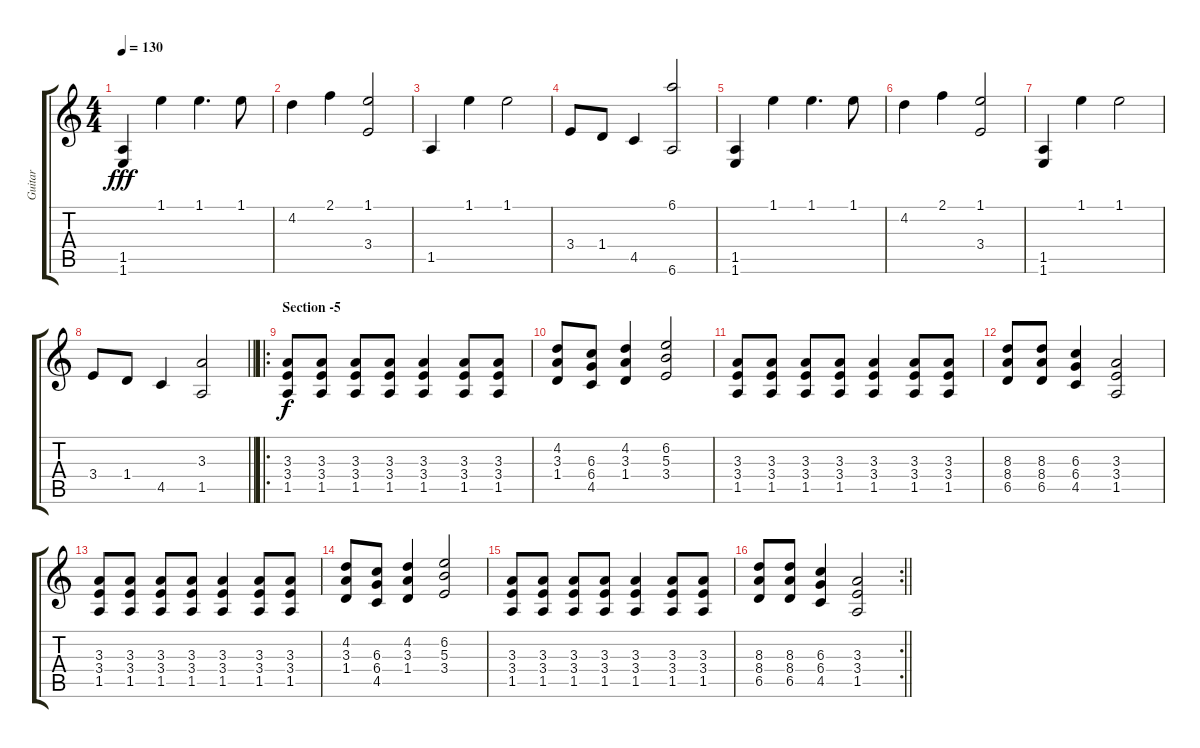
\track ("Guitar" "Guitar") {instrument distortionguitar}
\staff {score tabs}
\tuning (Eb4 Bb3 Gb3 Db3 Ab2 Eb2) {hide}
\ts (4 4)
\tempo 130
\clef g2
\ks c
(1.5 1.6).4{dy fff} 1.1.4 1.1.4{d} 1.1.8 |
4.2.4 2.1.4 (1.1 3.4).2 |
1.5.4 1.1.4 1.1.2 |
3.4.8 1.4.8 4.5.4 (6.1 6.6).2 |
(1.5 1.6).4 1.1.4 1.1.4{d} 1.1.8 |
4.2.4 2.1.4 (1.1 3.4).2 |
(1.5 1.6).4 1.1.4 1.1.2 |
\barLineRight lightlight
3.4.8 1.4.8 4.5.4 (3.3 1.5).2 |
\ro
\section ("" "Section -5")
(3.3 3.4 1.5).8{dy f} (3.3 3.4 1.5).8 (3.3 3.4 1.5).8 (3.3 3.4 1.5).8 (3.3 3.4 1.5).4 (3.3 3.4 1.5).8 (3.3 3.4 1.5).8 |
(4.2 3.3 1.4).8 (6.3 6.4 4.5).8 (4.2 3.3 1.4).4 (6.2 5.3 3.4).2 |
(3.3 3.4 1.5).8 (3.3 3.4 1.5).8 (3.3 3.4 1.5).8 (3.3 3.4 1.5).8 (3.3 3.4 1.5).4 (3.3 3.4 1.5).8 (3.3 3.4 1.5).8 |
(8.3 8.4 6.5).8 (8.3 8.4 6.5).8 (6.3 6.4 4.5).4 (3.3 3.4 1.5).2 |
(3.3 3.4 1.5).8 (3.3 3.4 1.5).8 (3.3 3.4 1.5).8 (3.3 3.4 1.5).8 (3.3 3.4 1.5).4 (3.3 3.4 1.5).8 (3.3 3.4 1.5).8 |
(4.2 3.3 1.4).8 (6.3 6.4 4.5).8 (4.2 3.3 1.4).4 (6.2 5.3 3.4).2 |
(3.3 3.4 1.5).8 (3.3 3.4 1.5).8 (3.3 3.4 1.5).8 (3.3 3.4 1.5).8 (3.3 3.4 1.5).4 (3.3 3.4 1.5).8 (3.3 3.4 1.5).8 |
\rc 2
\barLineRight lightlight
(8.3 8.4 6.5).8 (8.3 8.4 6.5).8 (6.3 6.4 4.5).4 (3.3 3.4 1.5).2
